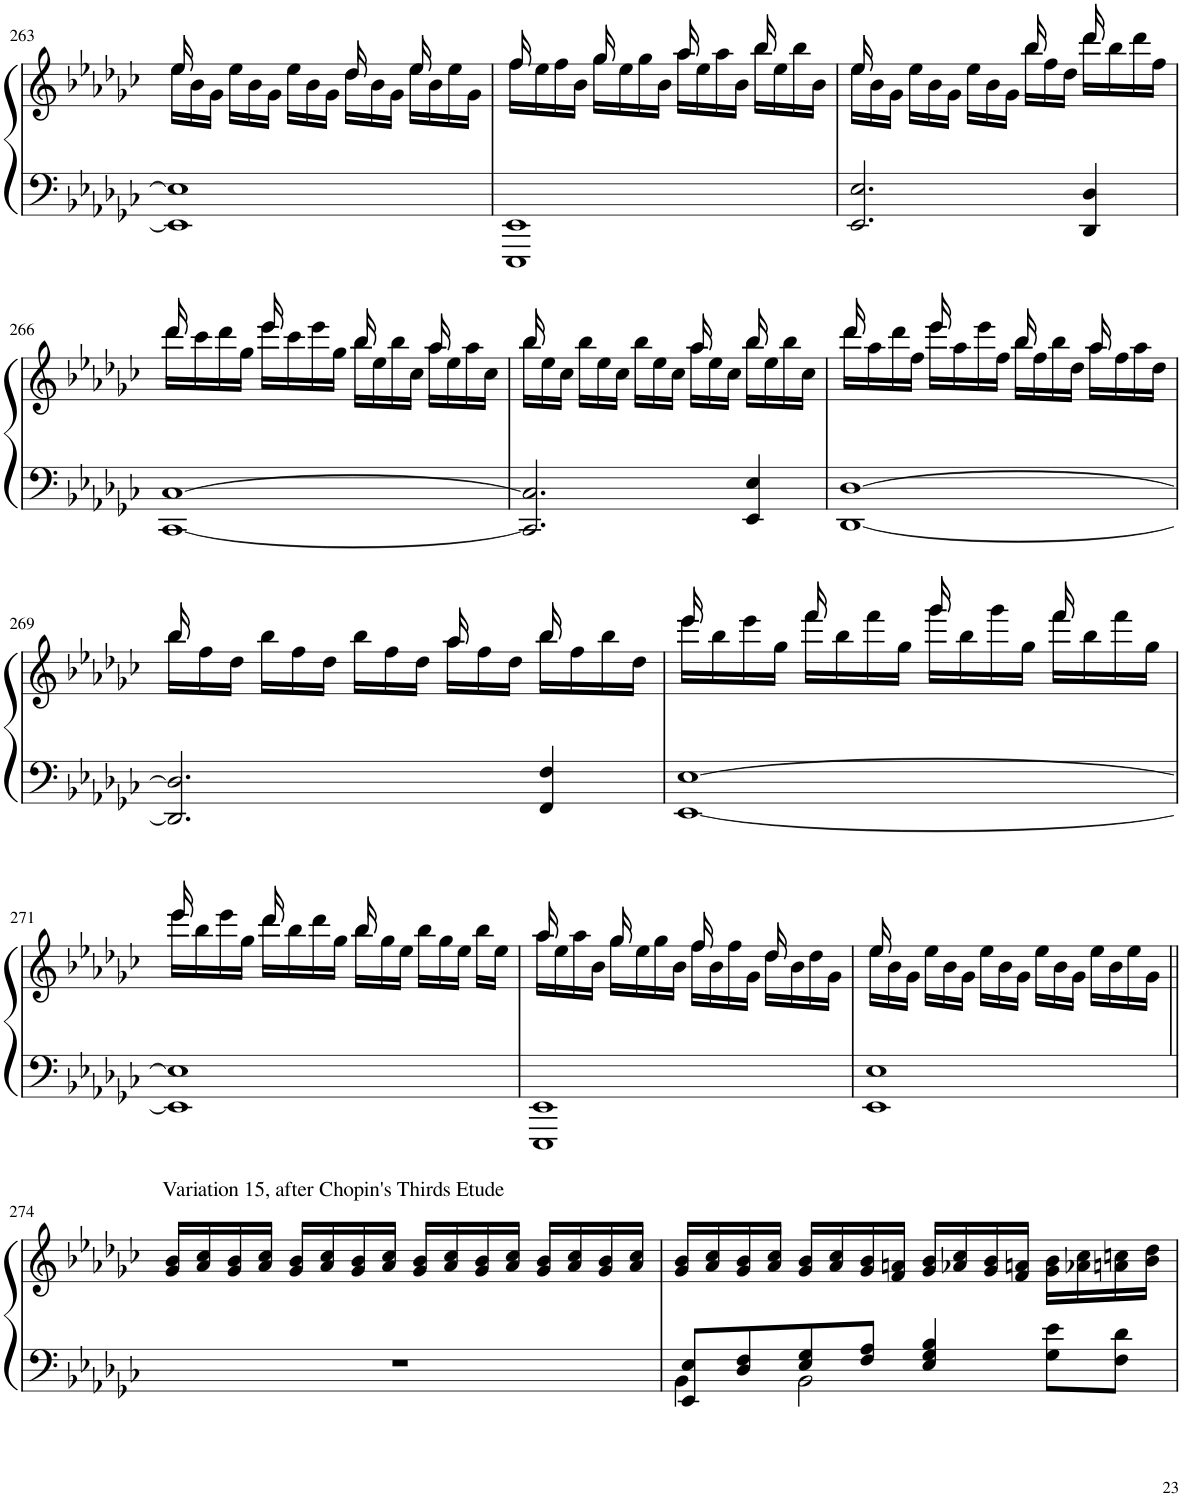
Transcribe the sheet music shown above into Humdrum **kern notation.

**kern	**kern
*part2	*part1
*staff2	*staff1
*I"Piano	*I"Piano
*I'Pno	*I'Pno
!!LO:PB:g=z
*clefF4	*clefG2
*k[b-e-a-d-g-c-]	*k[b-e-a-d-g-c-]
*M4/4	*M4/4
=263	=263
*	*^
1EE-] 1E-]	16ee-\LL	16ee-/
.	16b-\	2ryy
.	16g-\JJ	.
.	16ee-\LL	.
.	16b-\	.
.	16g-\JJ	.
.	16ee-\LL	.
.	16b-\	.
.	16g-\JJ	.
.	16dd-\LL	16dd-/
.	16b-\	8ryy
.	16g-\JJ	.
.	16ee-\LL	16ee-/
.	16b-\	8.ryy
.	16ee-\	.
.	16g-\JJ	.
=264	=264	=264
1EEE- 1EE-	16ff\LL	16ff/
.	16ee-\	8.ryy
.	16ff\	.
.	16b-\JJ	.
.	16gg-\LL	16gg-/
.	16ee-\	8.ryy
.	16gg-\	.
.	16b-\JJ	.
.	16aa-\LL	16aa-/
.	16ee-\	8.ryy
.	16aa-\	.
.	16b-\JJ	.
.	16bb-\LL	16bb-/
.	16ee-\	8.ryy
.	16bb-\	.
.	16b-\JJ	.
=265	=265	=265
2.EE-/ 2.E-/	16ee-\LL	16ee-/
.	16b-\	2ryy
.	16g-\JJ	.
.	16ee-\LL	.
.	16b-\	.
.	16g-\JJ	.
.	16ee-\LL	.
.	16b-\	.
.	16g-\JJ	.
.	16bb-\LL	16bb-/
.	16ff\	8ryy
.	16dd-\JJ	.
4DD-/ 4D-/	16ddd-\LL	16ddd-/
.	16bb-\	8.ryy
.	16ddd-\	.
.	16ff\JJ	.
!!LO:LB:g=z	!!
=266	=266	=266
[1CC- [1C-	16ddd-\LL	16ddd-/
.	16ccc-\	8.ryy
.	16ddd-\	.
.	16gg-\JJ	.
.	16eee-\LL	16eee-/
.	16ccc-\	8.ryy
.	16eee-\	.
.	16gg-\JJ	.
.	16bb-\LL	16bb-/
.	16ee-\	8.ryy
.	16bb-\	.
.	16cc-\JJ	.
.	16aa-\LL	16aa-/
.	16ee-\	8.ryy
.	16aa-\	.
.	16cc-\JJ	.
=267	=267	=267
2.CC-/] 2.C-/]	16bb-\LL	16bb-/
.	16ee-\	2ryy
.	16cc-\JJ	.
.	16bb-\LL	.
.	16ee-\	.
.	16cc-\JJ	.
.	16bb-\LL	.
.	16ee-\	.
.	16cc-\JJ	.
.	16aa-\LL	16aa-/
.	16ee-\	8ryy
.	16cc-\JJ	.
4EE-/ 4E-/	16bb-\LL	16bb-/
.	16ee-\	8.ryy
.	16bb-\	.
.	16cc-\JJ	.
=268	=268	=268
[1DD- [1D-	16ddd-\LL	16ddd-/
.	16aa-\	8.ryy
.	16ddd-\	.
.	16ff\JJ	.
.	16eee-\LL	16eee-/
.	16aa-\	8.ryy
.	16eee-\	.
.	16ff\JJ	.
.	16bb-\LL	16bb-/
.	16ff\	8.ryy
.	16bb-\	.
.	16dd-\JJ	.
.	16aa-\LL	16aa-/
.	16ff\	8.ryy
.	16aa-\	.
.	16dd-\JJ	.
!!LO:LB:g=z	!!
=269	=269	=269
2.DD-/] 2.D-/]	16bb-\LL	16bb-/
.	16ff\	2ryy
.	16dd-\JJ	.
.	16bb-\LL	.
.	16ff\	.
.	16dd-\JJ	.
.	16bb-\LL	.
.	16ff\	.
.	16dd-\JJ	.
.	16aa-\LL	16aa-/
.	16ff\	8ryy
.	16dd-\JJ	.
4FF/ 4F/	16bb-\LL	16bb-/
.	16ff\	8.ryy
.	16bb-\	.
.	16dd-\JJ	.
=270	=270	=270
[1EE- [1E-	16eee-\LL	16eee-/
.	16bb-\	8.ryy
.	16eee-\	.
.	16gg-\JJ	.
.	16fff\LL	16fff/
.	16bb-\	8.ryy
.	16fff\	.
.	16gg-\JJ	.
.	16ggg-\LL	16ggg-/
.	16bb-\	8.ryy
.	16ggg-\	.
.	16gg-\JJ	.
.	16fff\LL	16fff/
.	16bb-\	8.ryy
.	16fff\	.
.	16gg-\JJ	.
!!LO:LB:g=z	!!
=271	=271	=271
1EE-] 1E-]	16eee-\LL	16eee-/
.	16bb-\	8.ryy
.	16eee-\	.
.	16gg-\JJ	.
.	16ddd-\LL	16ddd-/
.	16bb-\	8.ryy
.	16ddd-\	.
.	16gg-\JJ	.
.	16bb-\LL	16bb-/
.	16gg-\	4..ryy
.	16ee-\JJ	.
.	16bb-\LL	.
.	16gg-\	.
.	16ee-\JJ	.
.	16bb-\LL	.
.	16ee-\JJ	.
=272	=272	=272
1EEE- 1EE-	16aa-\LL	16aa-/
.	16ee-\	8.ryy
.	16aa-\	.
.	16b-\JJ	.
.	16gg-\LL	16gg-/
.	16ee-\	8.ryy
.	16gg-\	.
.	16b-\JJ	.
.	16ff\LL	16ff/
.	16b-\	8.ryy
.	16ff\	.
.	16g-\JJ	.
.	16dd-\LL	16dd-/
.	16b-\	8.ryy
.	16dd-\	.
.	16g-\JJ	.
=273	=273	=273
1EE- 1E-	16ee-\LL	16ee-/
.	16b-\	2...ryy
.	16g-\JJ	.
.	16ee-\LL	.
.	16b-\	.
.	16g-\JJ	.
.	16ee-\LL	.
.	16b-\	.
.	16g-\JJ	.
.	16ee-\LL	.
.	16b-\	.
.	16g-\JJ	.
.	16ee-\LL	.
.	16b-\	.
.	16ee-\	.
.	16g-\JJ	.
*	*v	*v
!!LO:LB:g=z
=274||	=274||
!	!LO:TX:a:t=Variation 15, after Chopin's Thirds Etude
1r	16g-/ 16b-/LL
.	16a-/ 16cc-/
.	16g-/ 16b-/
.	16a-/ 16cc-/JJ
.	16g-/ 16b-/LL
.	16a-/ 16cc-/
.	16g-/ 16b-/
.	16a-/ 16cc-/JJ
.	16g-/ 16b-/LL
.	16a-/ 16cc-/
.	16g-/ 16b-/
.	16a-/ 16cc-/JJ
.	16g-/ 16b-/LL
.	16a-/ 16cc-/
.	16g-/ 16b-/
.	16a-/ 16cc-/JJ
=275	=275
*^	*
8EE-/ 8E-/L	4BB-\	16g-/ 16b-/LL
.	.	16a-/ 16cc-/
8D-/ 8F/	.	16g-/ 16b-/
.	.	16a-/ 16cc-/JJ
8E-/ 8G-/	2BB-\	16g-/ 16b-/LL
.	.	16a-/ 16cc-/
8F/ 8A-/J	.	16g-/ 16b-/
.	.	16f/ 16an/JJ
4E-/ 4G-/ 4B-/	.	16g-/ 16b-/LL
.	.	16a-X/ 16cc-/
.	.	16g-/ 16b-/
.	.	16f/ 16an/JJ
8G-\ 8e-\L	4ryy	16g-\ 16b-\LL
.	.	16a-X\ 16cc-\
8F\ 8d-\J	.	16an\ 16ccn\
.	.	16b-\ 16dd-\JJ
*v	*v	*
=	=
*-	*-
